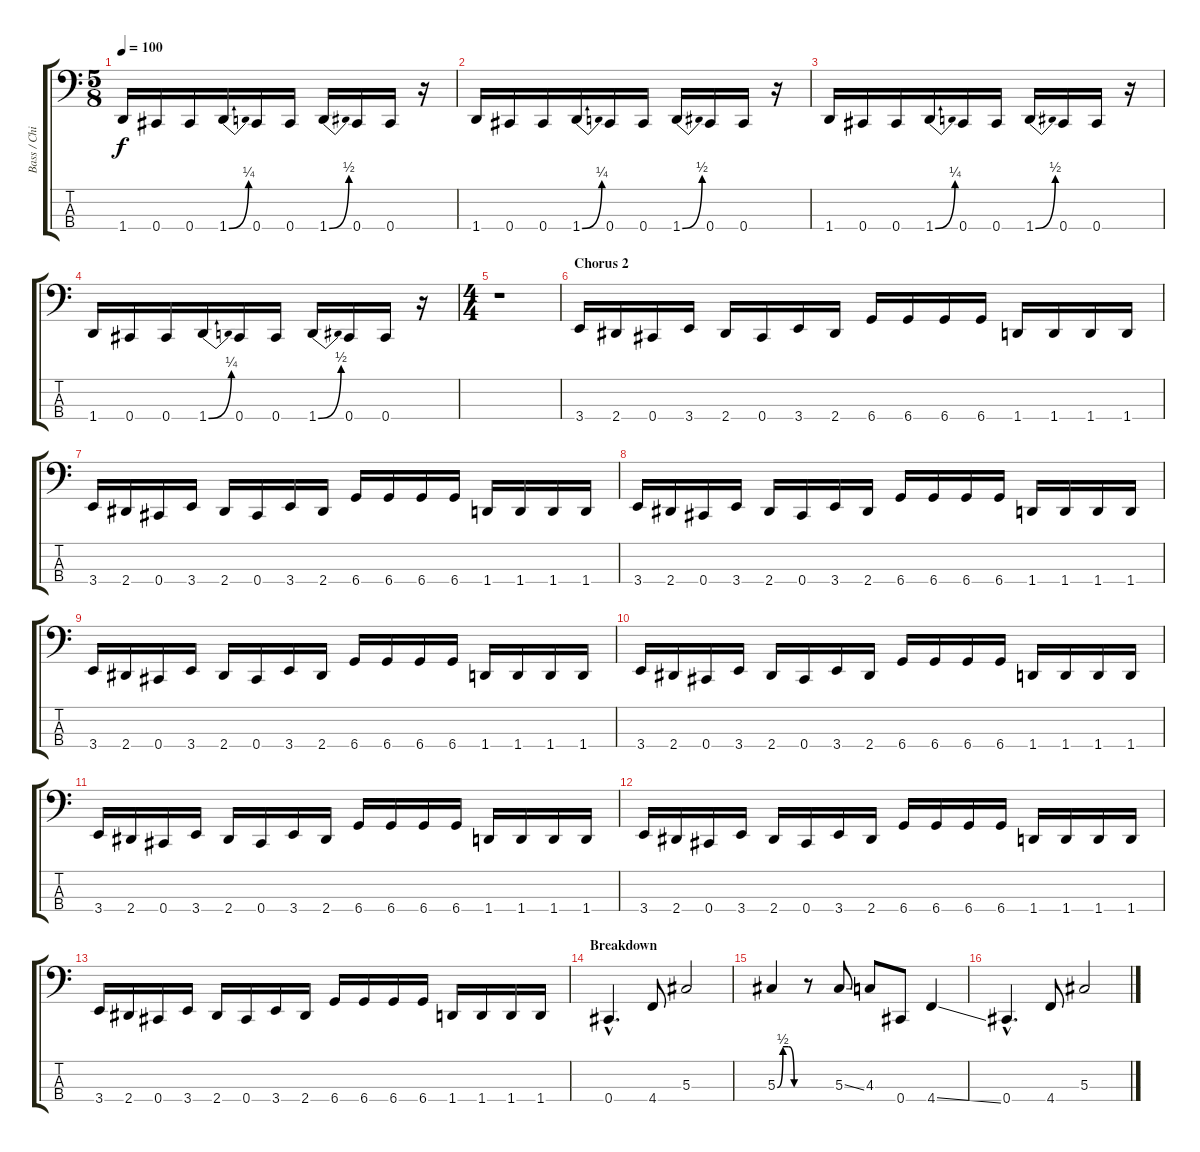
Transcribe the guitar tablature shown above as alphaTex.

\track ("Bass / Chi Cheng" "Bass / Chi") {instrument electricbassfinger}
\staff {score tabs}
\tuning (Gb2 Db2 Ab1 Db1) {hide}
\ts (5 8)
\tempo 100
\clef f4
\ks c
1.4.16{dy f} 0.4.16 0.4.16 1.4{be (bend 0 0 60 1)}.16 0.4.16 0.4.16 1.4{be (bend 0 0 60 2)}.16 0.4.16 0.4.16 r.16 |
1.4.16 0.4.16 0.4.16 1.4{be (bend 0 0 60 1)}.16 0.4.16 0.4.16 1.4{be (bend 0 0 60 2)}.16 0.4.16 0.4.16 r.16 |
1.4.16 0.4.16 0.4.16 1.4{be (bend 0 0 60 1)}.16 0.4.16 0.4.16 1.4{be (bend 0 0 60 2)}.16 0.4.16 0.4.16 r.16 |
1.4.16 0.4.16 0.4.16 1.4{be (bend 0 0 60 1)}.16 0.4.16 0.4.16 1.4{be (bend 0 0 60 2)}.16 0.4.16 0.4.16 r.16 |
\ts (4 4)
r.1 |
\section ("" "Chorus 2")
3.4.16 2.4.16 0.4.16 3.4.16 2.4.16 0.4.16 3.4.16 2.4.16 6.4.16 6.4.16 6.4.16 6.4.16 1.4.16 1.4.16 1.4.16 1.4.16 |
3.4.16 2.4.16 0.4.16 3.4.16 2.4.16 0.4.16 3.4.16 2.4.16 6.4.16 6.4.16 6.4.16 6.4.16 1.4.16 1.4.16 1.4.16 1.4.16 |
3.4.16 2.4.16 0.4.16 3.4.16 2.4.16 0.4.16 3.4.16 2.4.16 6.4.16 6.4.16 6.4.16 6.4.16 1.4.16 1.4.16 1.4.16 1.4.16 |
3.4.16 2.4.16 0.4.16 3.4.16 2.4.16 0.4.16 3.4.16 2.4.16 6.4.16 6.4.16 6.4.16 6.4.16 1.4.16 1.4.16 1.4.16 1.4.16 |
3.4.16 2.4.16 0.4.16 3.4.16 2.4.16 0.4.16 3.4.16 2.4.16 6.4.16 6.4.16 6.4.16 6.4.16 1.4.16 1.4.16 1.4.16 1.4.16 |
3.4.16 2.4.16 0.4.16 3.4.16 2.4.16 0.4.16 3.4.16 2.4.16 6.4.16 6.4.16 6.4.16 6.4.16 1.4.16 1.4.16 1.4.16 1.4.16 |
3.4.16 2.4.16 0.4.16 3.4.16 2.4.16 0.4.16 3.4.16 2.4.16 6.4.16 6.4.16 6.4.16 6.4.16 1.4.16 1.4.16 1.4.16 1.4.16 |
3.4.16 2.4.16 0.4.16 3.4.16 2.4.16 0.4.16 3.4.16 2.4.16 6.4.16 6.4.16 6.4.16 6.4.16 1.4.16 1.4.16 1.4.16 1.4.16 |
\section ("" "Breakdown")
0.4{hac}.4{d} 4.4.8 5.3.2 |
5.3{be (custom 0 0 15 2 30 2 45 0 60 0)}.4 r.8 5.3{ss}.8 4.3.8 0.4.8 4.4{ss}.4 |
0.4{hac}.4{d} 4.4.8 5.3.2
